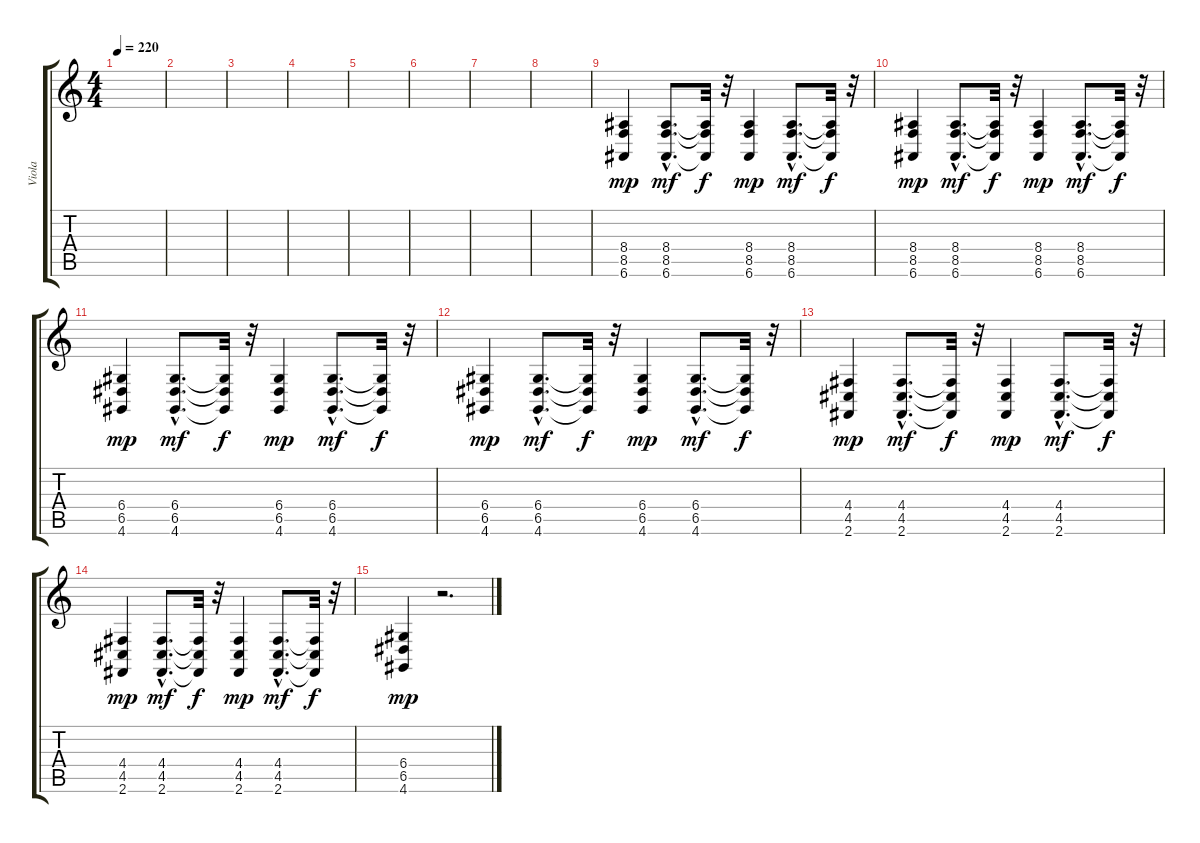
\track ("Viola" "Viola") {instrument viola}
\staff {score tabs}
\tuning (E4 B3 G3 D3 A2 E2) {hide}
\ts (4 4)
\tempo 220
\clef g2
\ks c
|
|
|
|
|
|
|
|
(8.4 8.5 6.6).4{dy mp} (8.4{hac} 8.5{hac} 6.6{hac}).8{d dy mf} (8.4{t} 8.5{t} 6.6{t}).32{dy f} r.32 (8.4 8.5 6.6).4{dy mp} (8.4{hac} 8.5{hac} 6.6{hac}).8{d dy mf} (8.4{t} 8.5{t} 6.6{t}).32{dy f} r.32 |
(8.4 8.5 6.6).4{dy mp} (8.4{hac} 8.5{hac} 6.6{hac}).8{d dy mf} (8.4{t} 8.5{t} 6.6{t}).32{dy f} r.32 (8.4 8.5 6.6).4{dy mp} (8.4{hac} 8.5{hac} 6.6{hac}).8{d dy mf} (8.4{t} 8.5{t} 6.6{t}).32{dy f} r.32 |
(6.4 6.5 4.6).4{dy mp} (6.4{hac} 6.5{hac} 4.6{hac}).8{d dy mf} (6.4{t} 6.5{t} 4.6{t}).32{dy f} r.32 (6.4 6.5 4.6).4{dy mp} (6.4{hac} 6.5{hac} 4.6{hac}).8{d dy mf} (6.4{t} 6.5{t} 4.6{t}).32{dy f} r.32 |
(6.4 6.5 4.6).4{dy mp} (6.4{hac} 6.5{hac} 4.6{hac}).8{d dy mf} (6.4{t} 6.5{t} 4.6{t}).32{dy f} r.32 (6.4 6.5 4.6).4{dy mp} (6.4{hac} 6.5{hac} 4.6{hac}).8{d dy mf} (6.4{t} 6.5{t} 4.6{t}).32{dy f} r.32 |
(4.4 4.5 2.6).4{dy mp} (4.4{hac} 4.5{hac} 2.6{hac}).8{d dy mf} (4.4{t} 4.5{t} 2.6{t}).32{dy f} r.32 (4.4 4.5 2.6).4{dy mp} (4.4{hac} 4.5{hac} 2.6{hac}).8{d dy mf} (4.4{t} 4.5{t} 2.6{t}).32{dy f} r.32 |
(4.4 4.5 2.6).4{dy mp} (4.4{hac} 4.5{hac} 2.6{hac}).8{d dy mf} (4.4{t} 4.5{t} 2.6{t}).32{dy f} r.32 (4.4 4.5 2.6).4{dy mp} (4.4{hac} 4.5{hac} 2.6{hac}).8{d dy mf} (4.4{t} 4.5{t} 2.6{t}).32{dy f} r.32 |
(6.4 6.5 4.6).4{dy mp} r.2{d}
